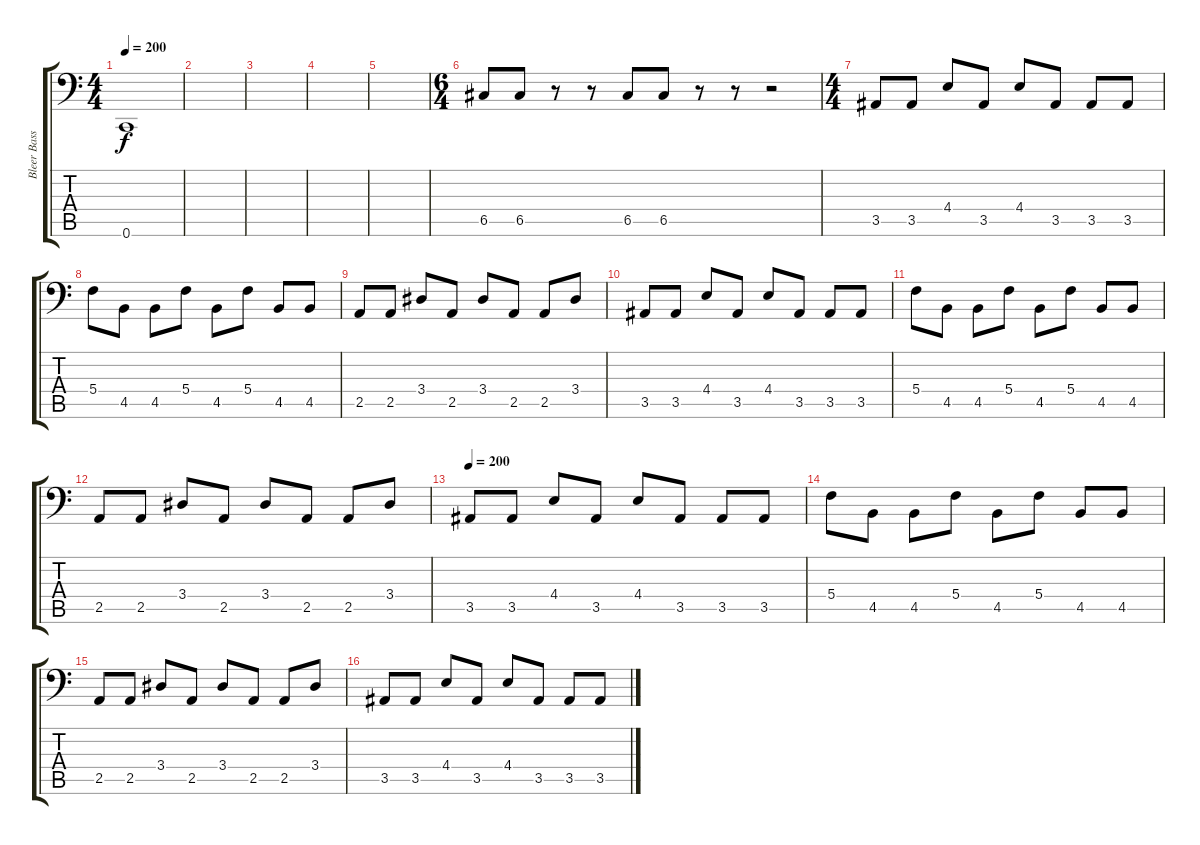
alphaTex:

\track ("Bleer Bass" "Bleer Bass") {instrument electricbasspick}
\staff {score tabs}
\tuning (D3 A2 F2 C2 G1 C1) {hide}
\ts (4 4)
\tempo 200
\clef f4
\ks c
0.6{t}.1{dy f} |
|
|
|
|
\ts (6 4)
6.5.8 6.5.8 r.8 r.8 6.5.8 6.5.8 r.8 r.8 r.2 |
\ts (4 4)
3.5.8 3.5.8 4.4.8 3.5.8 4.4.8 3.5.8 3.5.8 3.5.8 |
5.4.8 4.5.8 4.5.8 5.4.8 4.5.8 5.4.8 4.5.8 4.5.8 |
2.5.8 2.5.8 3.4.8 2.5.8 3.4.8 2.5.8 2.5.8 3.4.8 |
3.5.8 3.5.8 4.4.8 3.5.8 4.4.8 3.5.8 3.5.8 3.5.8 |
5.4.8 4.5.8 4.5.8 5.4.8 4.5.8 5.4.8 4.5.8 4.5.8 |
2.5.8 2.5.8 3.4.8 2.5.8 3.4.8 2.5.8 2.5.8 3.4.8 |
\tempo 200
3.5.8 3.5.8 4.4.8 3.5.8 4.4.8 3.5.8 3.5.8 3.5.8 |
5.4.8 4.5.8 4.5.8 5.4.8 4.5.8 5.4.8 4.5.8 4.5.8 |
2.5.8 2.5.8 3.4.8 2.5.8 3.4.8 2.5.8 2.5.8 3.4.8 |
3.5.8 3.5.8 4.4.8 3.5.8 4.4.8 3.5.8 3.5.8 3.5.8
